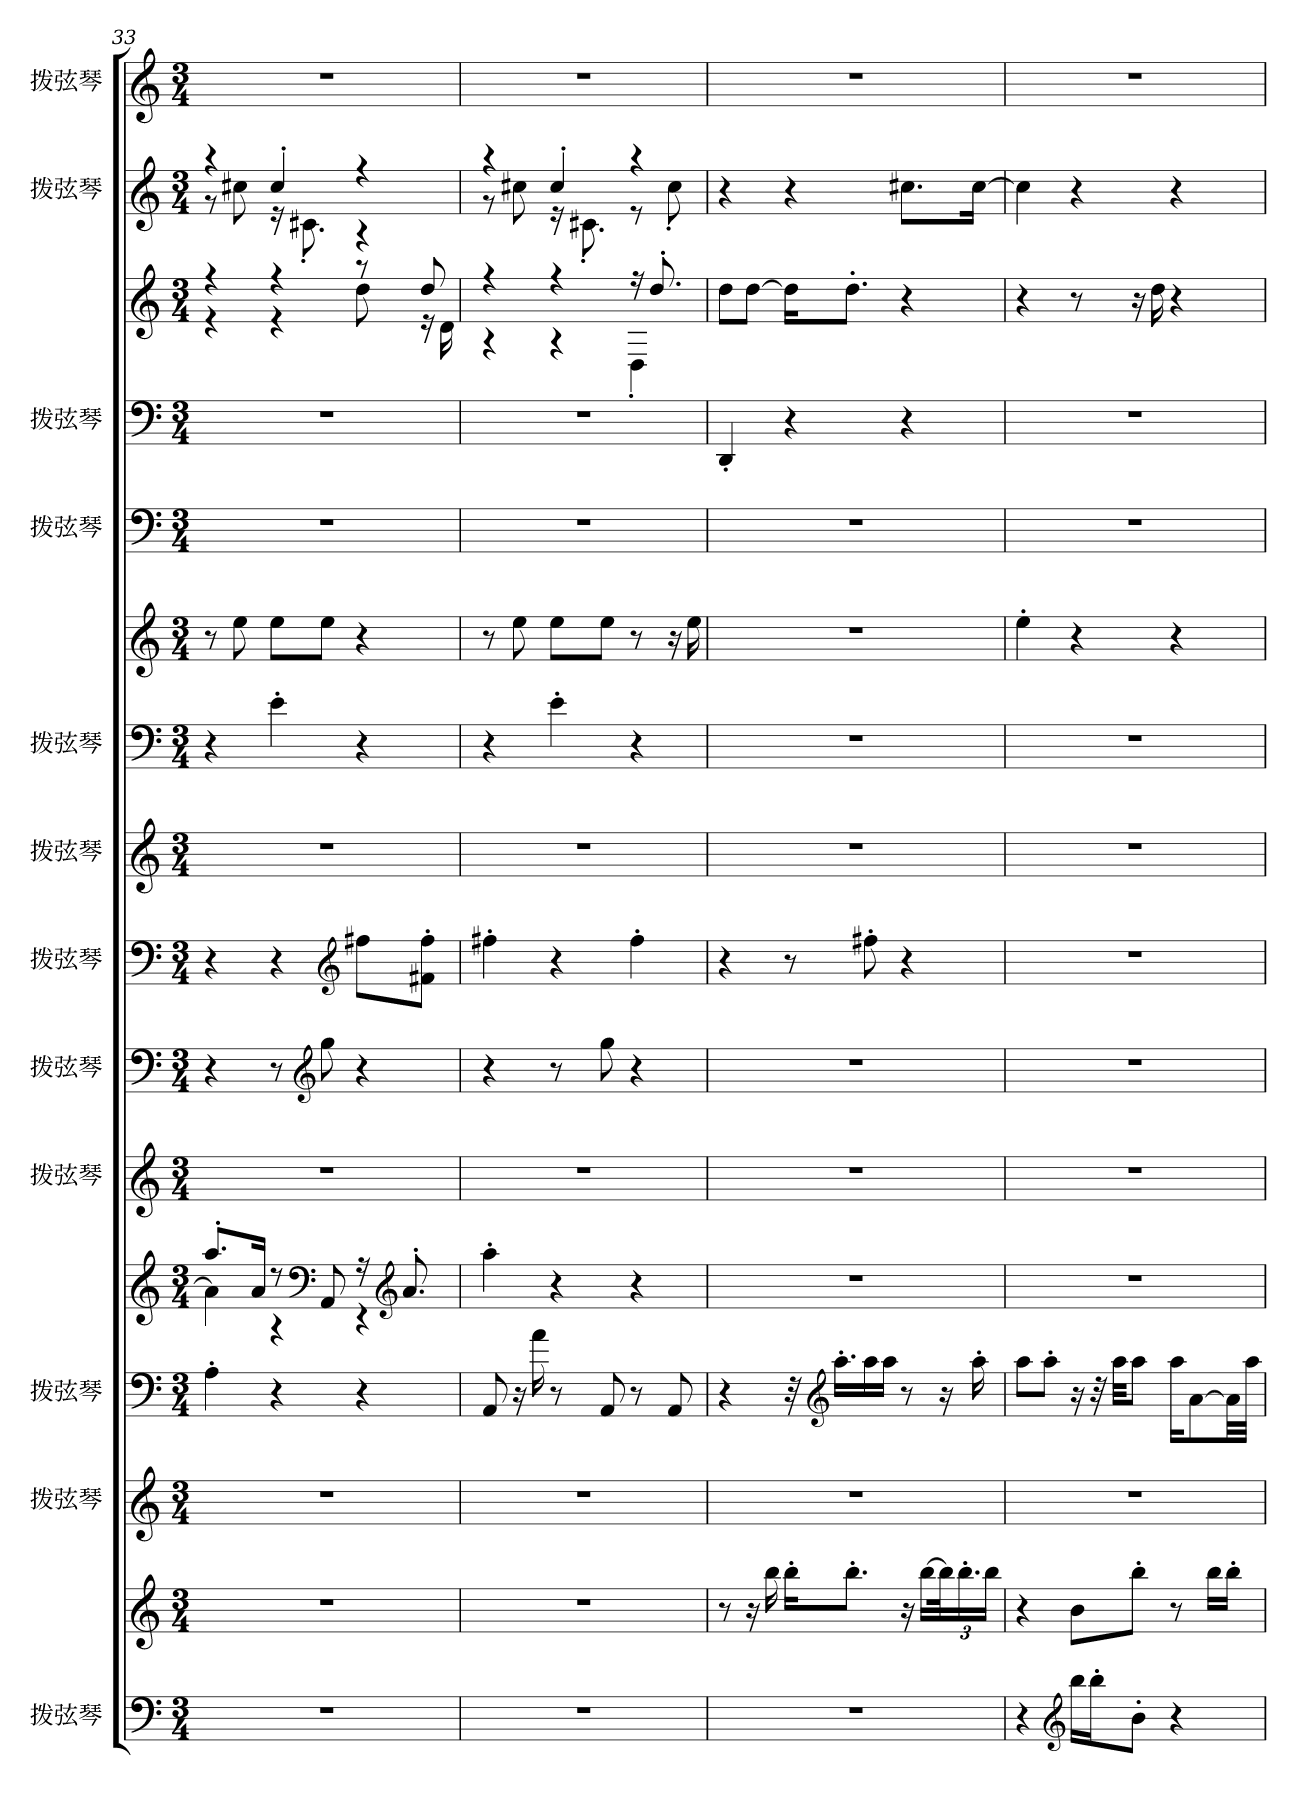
**kern	**kern	**kern	**kern	**kern	**kern	**kern	**kern	**kern	**kern	**kern	**kern	**kern	**kern	**kern	**kern
*part12	*part12	*part11	*part10	*part10	*part9	*part8	*part7	*part6	*part5	*part5	*part4	*part3	*part3	*part2	*part1
*staff16	*staff15	*staff14	*staff13	*staff12	*staff11	*staff10	*staff9	*staff8	*staff7	*staff6	*staff5	*staff4	*staff3	*staff2	*staff1
*I"拨弦琴	*	*I"拨弦琴	*I"拨弦琴	*	*I"拨弦琴	*I"拨弦琴	*I"拨弦琴	*I"拨弦琴	*I"拨弦琴	*	*I"拨弦琴	*I"拨弦琴	*	*I"拨弦琴	*I"拨弦琴
*clefF4	*clefG2	*clefG2	*clefF4	*clefG2	*clefG2	*clefF4	*clefF4	*clefG2	*clefF4	*clefG2	*clefF4	*clefF4	*clefG2	*clefG2	*clefG2
*k[]	*k[]	*k[]	*k[]	*k[]	*k[]	*k[]	*k[]	*k[]	*k[]	*k[]	*k[]	*k[]	*k[]	*k[]	*k[]
*M3/4	*M3/4	*M3/4	*M3/4	*M3/4	*M3/4	*M3/4	*M3/4	*M3/4	*M3/4	*M3/4	*M3/4	*M3/4	*M3/4	*M3/4	*M3/4
=33	=33	=33	=33	=33	=33	=33	=33	=33	=33	=33	=33	=33	=33	=33	=33
*	*	*	*	*^	*	*	*	*	*	*	*	*	*^	*^	*
2.r	2.r	2.r	4A'\	8.aa'/L	4a\]	2.r	4r	4r	2.r	4r	8r	2.r	2.r	4r	4r	4r	8r	2.r
.	.	.	.	.	.	.	.	.	.	.	8ee\	.	.	.	.	.	8cc#X\	.
.	.	.	.	16a/Jk	.	.	.	.	.	.	.	.	.	.	.	.	.	.
.	.	.	4r	8r	4r	.	8r	4r	.	4e'\	8ee\L	.	.	4r	4r	4cc#'/	16r	.
.	.	.	.	.	.	.	.	.	.	.	.	.	.	.	.	.	8.c#X'\	.
*	*	*	*	*clefF4	*	*	*clefG2	*	*	*	*	*	*	*	*	*	*	*
.	.	.	.	8AA/	.	.	8gg\	.	.	.	8ee\J	.	.	.	.	.	.	.
*	*	*	*	*	*	*	*	*clefG2	*	*	*	*	*	*	*	*	*	*
.	.	.	4r	16r	4r	.	4r	8ff#X\L	.	4r	4r	.	.	8r	8dd\	4r	4r	.
*	*	*	*	*clefG2	*	*	*	*	*	*	*	*	*	*	*	*	*	*
.	.	.	.	8.a'/	.	.	.	.	.	.	.	.	.	.	.	.	.	.
.	.	.	.	.	.	.	.	8f#X\' 8ff#\'J	.	.	.	.	.	8dd/	16r	.	.	.
.	.	.	.	.	.	.	.	.	.	.	.	.	.	.	16d\	.	.	.
*	*	*	*	*v	*v	*	*	*	*	*	*	*	*	*	*	*	*	*
!!LO:PB:g=z
=34	=34	=34	=34	=34	=34	=34	=34	=34	=34	=34	=34	=34	=34	=34	=34	=34	=34
2.r	2.r	2.r	8AA/	4aa'\	2.r	4r	4ff#X'\	2.r	4r	8r	2.r	2.r	4r	4r	4r	8r	2.r
.	.	.	16r	.	.	.	.	.	.	8ee\	.	.	.	.	.	8cc#X\	.
.	.	.	16a\	.	.	.	.	.	.	.	.	.	.	.	.	.	.
.	.	.	8r	4r	.	8r	4r	.	4e'\	8ee\L	.	.	4r	4r	4cc#'/	16r	.
.	.	.	.	.	.	.	.	.	.	.	.	.	.	.	.	8.c#X'\	.
.	.	.	8AA/	.	.	8gg\	.	.	.	8ee\J	.	.	.	.	.	.	.
.	.	.	8r	4r	.	4r	4ff#'\	.	4r	8r	.	.	16r	4D'\	4r	8r	.
.	.	.	.	.	.	.	.	.	.	.	.	.	8.dd'/	.	.	.	.
.	.	.	8AA/	.	.	.	.	.	.	16r	.	.	.	.	.	8cc#'\	.
.	.	.	.	.	.	.	.	.	.	16ee\	.	.	.	.	.	.	.
*	*	*	*	*	*	*	*	*	*	*	*	*	*v	*v	*	*	*
*	*	*	*	*	*	*	*	*	*	*	*	*	*	*v	*v	*
=35	=35	=35	=35	=35	=35	=35	=35	=35	=35	=35	=35	=35	=35	=35	=35
2.r	8r	2.r	4r	2.r	2.r	2.r	4r	2.r	2.r	2.r	2.r	4DD'/	8dd\L	4r	2.r
.	16r	.	.	.	.	.	.	.	.	.	.	.	[8dd\J	.	.
.	16bb\	.	.	.	.	.	.	.	.	.	.	.	.	.	.
.	16bb'\KL	.	32r	.	.	.	8r	.	.	.	.	4r	16dd\KL]	4r	.
*	*	*	*clefG2	*	*	*	*	*	*	*	*	*	*	*	*
.	.	.	16.aa'\LL	.	.	.	.	.	.	.	.	.	.	.	.
.	8.bb'\J	.	.	.	.	.	.	.	.	.	.	.	8.dd'\J	.	.
.	.	.	16aa\	.	.	.	8ff#X'\	.	.	.	.	.	.	.	.
.	.	.	16aa\JJ	.	.	.	.	.	.	.	.	.	.	.	.
.	16r	.	8r	.	.	.	4r	.	.	.	.	4r	4r	8.cc#X\L	.
.	[16bb\LL	.	.	.	.	.	.	.	.	.	.	.	.	.	.
*	*Xbrackettup	*	*	*	*	*	*	*	*	*	*	*	*	*	*
.	48bb\K]	.	16r	.	.	.	.	.	.	.	.	.	.	.	.
.	24.bb'\	.	.	.	.	.	.	.	.	.	.	.	.	.	.
.	.	.	16aa'\	.	.	.	.	.	.	.	.	.	.	[16cc#\Jk	.
.	24bb\JJ	.	.	.	.	.	.	.	.	.	.	.	.	.	.
=36	=36	=36	=36	=36	=36	=36	=36	=36	=36	=36	=36	=36	=36	=36	=36
4r	4r	2.r	8aa\L	2.r	2.r	2.r	2.r	2.r	2.r	4ee'\	2.r	2.r	4r	4cc#\]	2.r
.	.	.	8aa'\J	.	.	.	.	.	.	.	.	.	.	.	.
*clefG2	*	*	*	*	*	*	*	*	*	*	*	*	*	*	*
16bb\LL	8b\L	.	16r	.	.	.	.	.	.	4r	.	.	8r	4r	.
16bb'\J	.	.	32r	.	.	.	.	.	.	.	.	.	.	.	.
.	.	.	32aa\KKL	.	.	.	.	.	.	.	.	.	.	.	.
8b'\J	8bb'\J	.	8aa\J	.	.	.	.	.	.	.	.	.	16r	.	.
.	.	.	.	.	.	.	.	.	.	.	.	.	16dd\	.	.
4r	8r	.	16aa\KL	.	.	.	.	.	.	4r	.	.	4r	4r	.
.	.	.	[8a\	.	.	.	.	.	.	.	.	.	.	.	.
.	16bb\LL	.	.	.	.	.	.	.	.	.	.	.	.	.	.
.	16bb'\JJ	.	32a\LL]	.	.	.	.	.	.	.	.	.	.	.	.
.	.	.	32aa\JJJ	.	.	.	.	.	.	.	.	.	.	.	.
=	=	=	=	=	=	=	=	=	=	=	=	=	=	=	=
*-	*-	*-	*-	*-	*-	*-	*-	*-	*-	*-	*-	*-	*-	*-	*-
